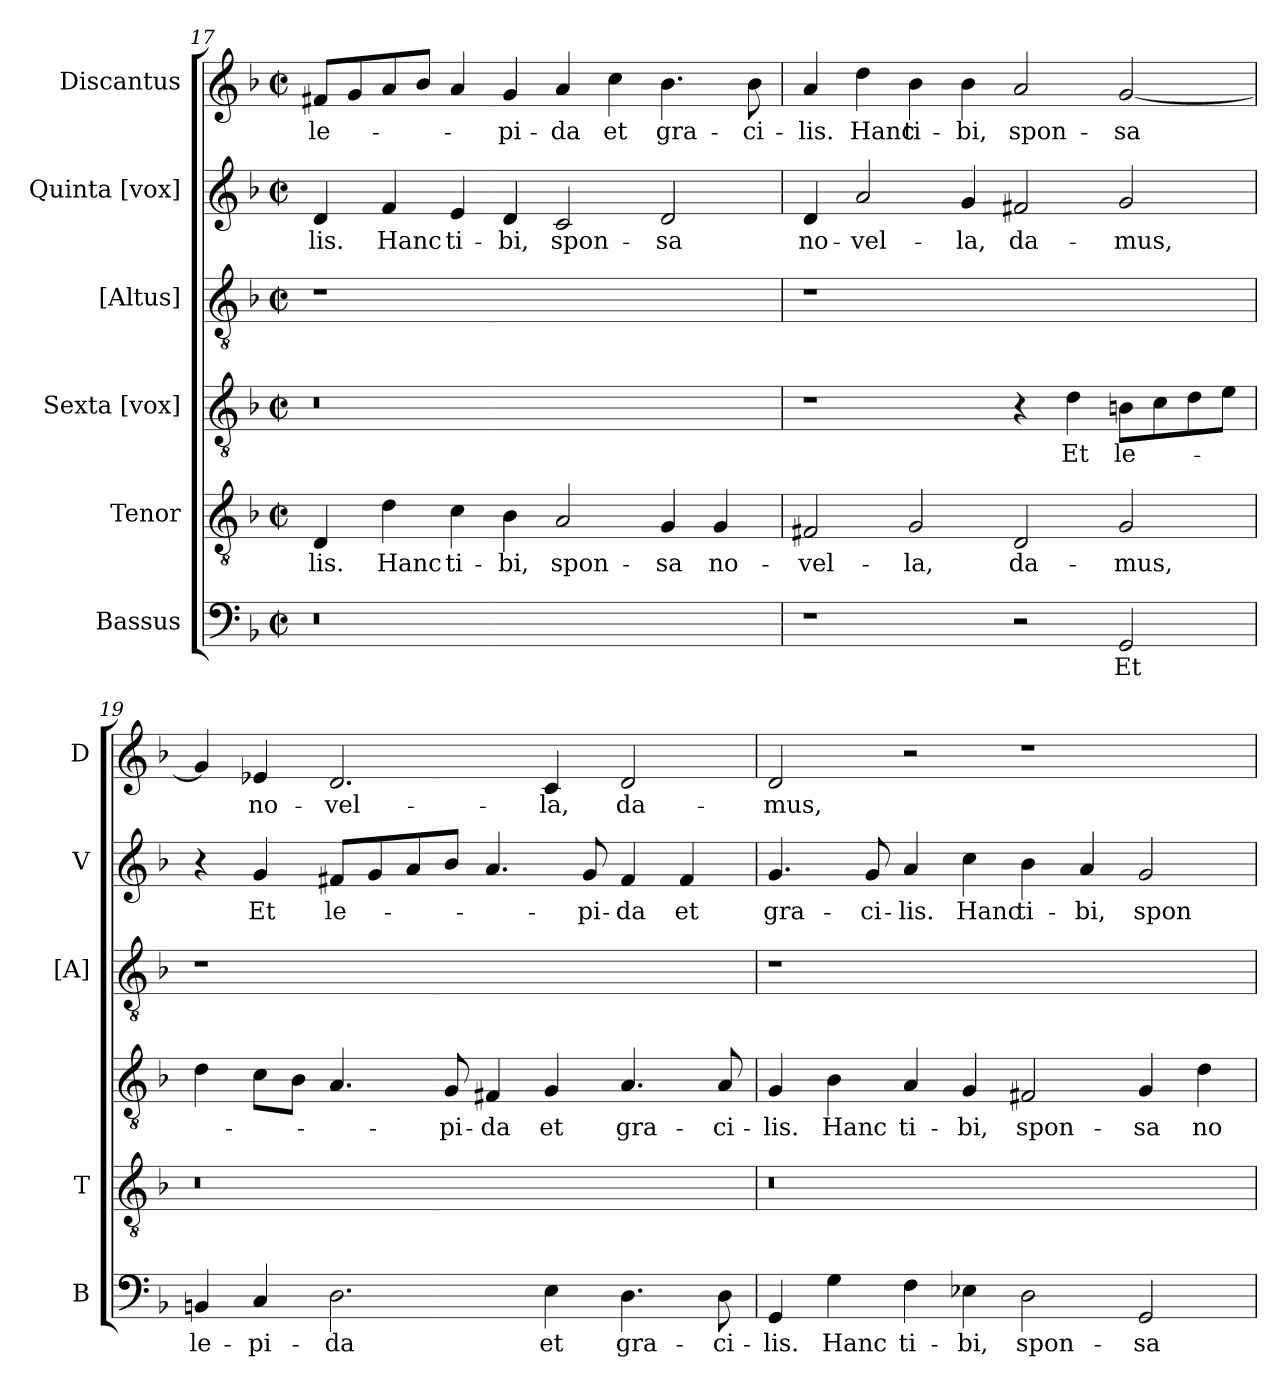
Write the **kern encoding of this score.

**kern	**text	**kern	**text	**kern	**text	**kern	**kern	**text	**kern	**text
*part6	*part6	*part5	*part5	*part4	*part4	*part3	*part2	*part2	*part1	*part1
*staff6	*staff6	*staff5	*staff5	*staff4	*staff4	*staff3	*staff2	*staff2	*staff1	*staff1
*I"Bassus	*	*I"Tenor	*	*I"Sexta [vox]	*	*I"[Altus]	*I"Quinta [vox]	*	*I"Discantus	*
*I'B	*	*I'T	*	*	*	*I'[A]	*I'V	*	*I'D	*
!!LO:PB:g=z
*clefF4	*	*clefGv2	*	*clefGv2	*	*clefGv2	*clefG2	*	*clefG2	*
*k[b-]	*	*k[b-]	*	*k[b-]	*	*k[b-]	*k[b-]	*	*k[b-]	*
*F:	*	*F:	*	*F:	*	*F:	*F:	*	*F:	*
*M2/2	*	*M2/2	*	*M2/2	*	*M2/2	*M2/2	*	*M2/2	*
*met(c|)	*	*met(c|)	*	*met(c|)	*	*met(c|)	*met(c|)	*	*met(c|)	*
=17	=17	=17	=17	=17	=17	=17	=17	=17	=17	=17
0r	.	4D/	-lis.	0r	.	1r	4d/	-lis.	8f#X/L	le-
.	.	.	.	.	.	.	.	.	8g/	.
.	.	4d\	Hanc	.	.	.	4f/	Hanc	8a/	.
.	.	.	.	.	.	.	.	.	8b-/J	.
.	.	4c\	ti-	.	.	.	4e/	ti-	4a/	.
.	.	4B-\	-bi,	.	.	.	4d/	-bi,	4g/	-pi-
.	.	2A/	spon-	.	.	1ryy	2c/	spon-	4a/	-da
.	.	.	.	.	.	.	.	.	4cc\	et
.	.	4G/	-sa	.	.	.	2d/	-sa	4.b-\	gra-
.	.	4G/	no-	.	.	.	.	.	.	.
.	.	.	.	.	.	.	.	.	8b-\	-ci-
=18	=18	=18	=18	=18	=18	=18	=18	=18	=18	=18
1r	.	2F#X/	-vel-	1r	.	1r	4d/	no-	4a/	-lis.
.	.	.	.	.	.	.	2a/	-vel-	4dd\	Hanc
.	.	2G/	-la,	.	.	.	.	.	4b-\	ti-
.	.	.	.	.	.	.	4g/	-la,	4b-\	-bi,
2r	.	2D/	da-	4r	.	1ryy	2f#X/	da-	2a/	spon-
.	.	.	.	4d\	Et	.	.	.	.	.
2GG/	Et	2G/	-mus,	8Bn\L	le-	.	2g/	-mus,	[2g/	-sa
.	.	.	.	8c\	.	.	.	.	.	.
.	.	.	.	8d\	.	.	.	.	.	.
.	.	.	.	8e\J	.	.	.	.	.	.
!!LO:LB:g=z
=19	=19	=19	=19	=19	=19	=19	=19	=19	=19	=19
4BBn/	le-	0r	.	4d\	.	1r	4r	.	4g/]	.
4C/	-pi-	.	.	8c\L	.	.	4g/	Et	4e-X/	no-
.	.	.	.	8B-\J	.	.	.	.	.	.
2.D\	-da	.	.	4.A/	.	.	8f#X/L	le-	2.d/	-vel-
.	.	.	.	.	.	.	8g/	.	.	.
.	.	.	.	.	.	.	8a/	.	.	.
.	.	.	.	8G/	-pi-	.	8b-/J	.	.	.
.	.	.	.	4F#X/	-da	1ryy	4.a/	.	.	.
4E\	et	.	.	4G/	et	.	.	.	4c/	-la,
.	.	.	.	.	.	.	8g/	-pi-	.	.
4.D\	gra-	.	.	4.A/	gra-	.	4f#/	-da	2d/	da-
.	.	.	.	.	.	.	4f#/	et	.	.
8D\	-ci-	.	.	8A/	-ci-	.	.	.	.	.
=20	=20	=20	=20	=20	=20	=20	=20	=20	=20	=20
4GG/	-lis.	0r	.	4G/	-lis.	1r	4.g/	gra-	2d/	-mus,
4G\	Hanc	.	.	4B-\	Hanc	.	.	.	.	.
.	.	.	.	.	.	.	8g/	-ci-	.	.
4F\	ti-	.	.	4A/	ti-	.	4a/	-lis.	2r	.
4E-X\	-bi,	.	.	4G/	-bi,	.	4cc\	Hanc	.	.
2D\	spon-	.	.	2F#X/	spon-	1ryy	4b-\	ti-	1r	.
.	.	.	.	.	.	.	4a/	-bi,	.	.
2GG/	-sa	.	.	4G/	-sa	.	2g/	spon-	.	.
.	.	.	.	4d\	no-	.	.	.	.	.
=	=	=	=	=	=	=	=	=	=	=
*-	*-	*-	*-	*-	*-	*-	*-	*-	*-	*-
